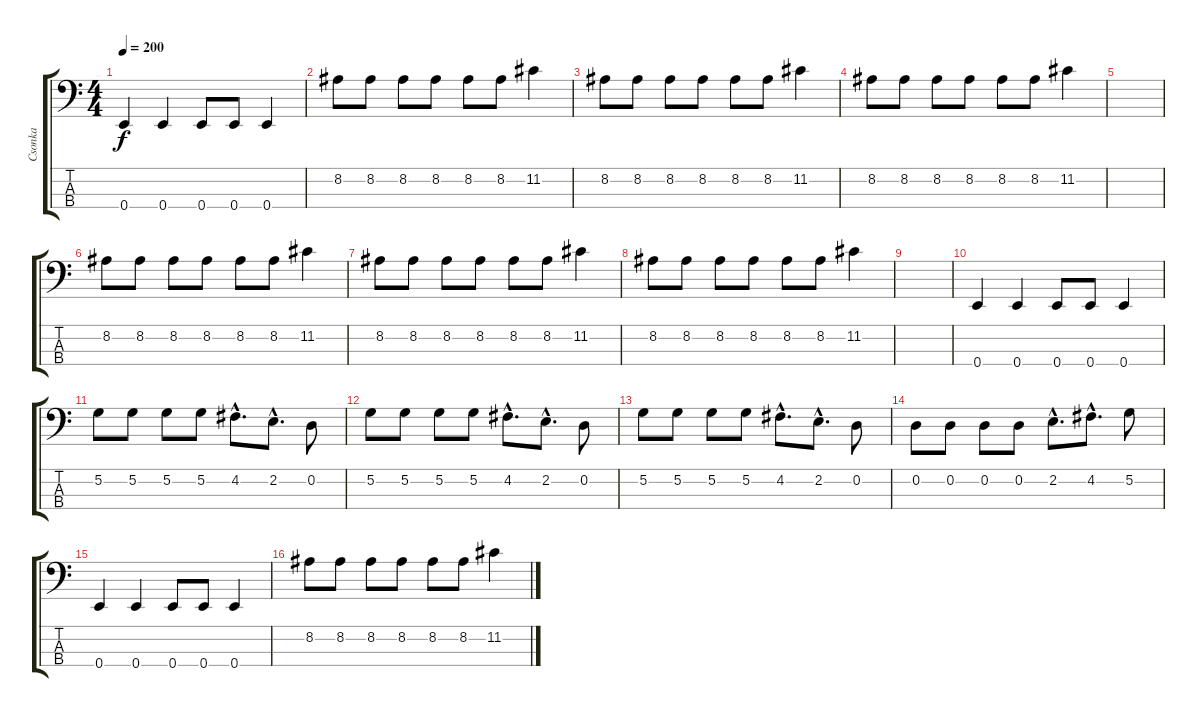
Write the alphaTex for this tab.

\track ("Csonka" "Csonka") {instrument electricbasspick}
\staff {score tabs}
\tuning (G2 D2 A1 E1) {hide}
\ts (4 4)
\tempo 200
\clef f4
\ks c
0.4.4{dy f} 0.4.4 0.4.8 0.4.8 0.4.4 |
8.2.8 8.2.8 8.2.8 8.2.8 8.2.8 8.2.8 11.2.4 |
8.2.8 8.2.8 8.2.8 8.2.8 8.2.8 8.2.8 11.2.4 |
8.2.8 8.2.8 8.2.8 8.2.8 8.2.8 8.2.8 11.2.4 |
|
8.2.8 8.2.8 8.2.8 8.2.8 8.2.8 8.2.8 11.2.4 |
8.2.8 8.2.8 8.2.8 8.2.8 8.2.8 8.2.8 11.2.4 |
8.2.8 8.2.8 8.2.8 8.2.8 8.2.8 8.2.8 11.2.4 |
|
0.4.4 0.4.4 0.4.8 0.4.8 0.4.4 |
5.2.8 5.2.8 5.2.8 5.2.8 4.2{hac}.8{d} 2.2{hac}.8{d} 0.2.8 |
5.2.8 5.2.8 5.2.8 5.2.8 4.2{hac}.8{d} 2.2{hac}.8{d} 0.2.8 |
5.2.8 5.2.8 5.2.8 5.2.8 4.2{hac}.8{d} 2.2{hac}.8{d} 0.2.8 |
0.2.8 0.2.8 0.2.8 0.2.8 2.2{hac}.8{d} 4.2{hac}.8{d} 5.2.8 |
0.4.4 0.4.4 0.4.8 0.4.8 0.4.4 |
8.2.8 8.2.8 8.2.8 8.2.8 8.2.8 8.2.8 11.2.4
